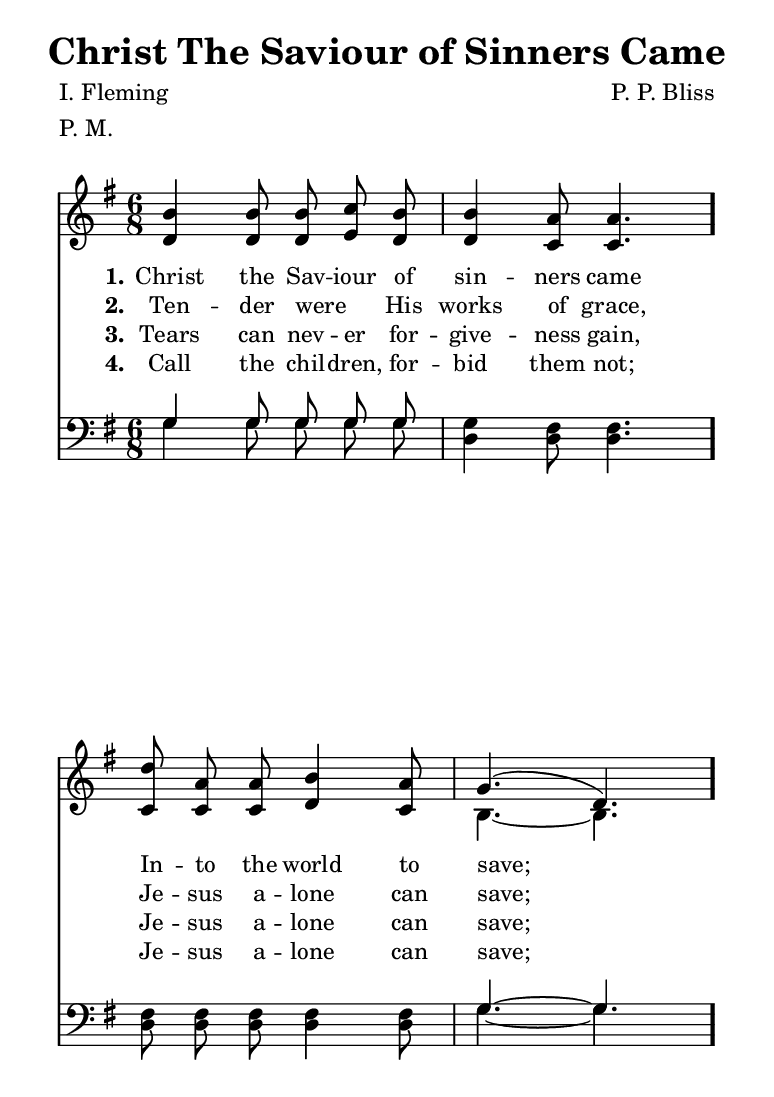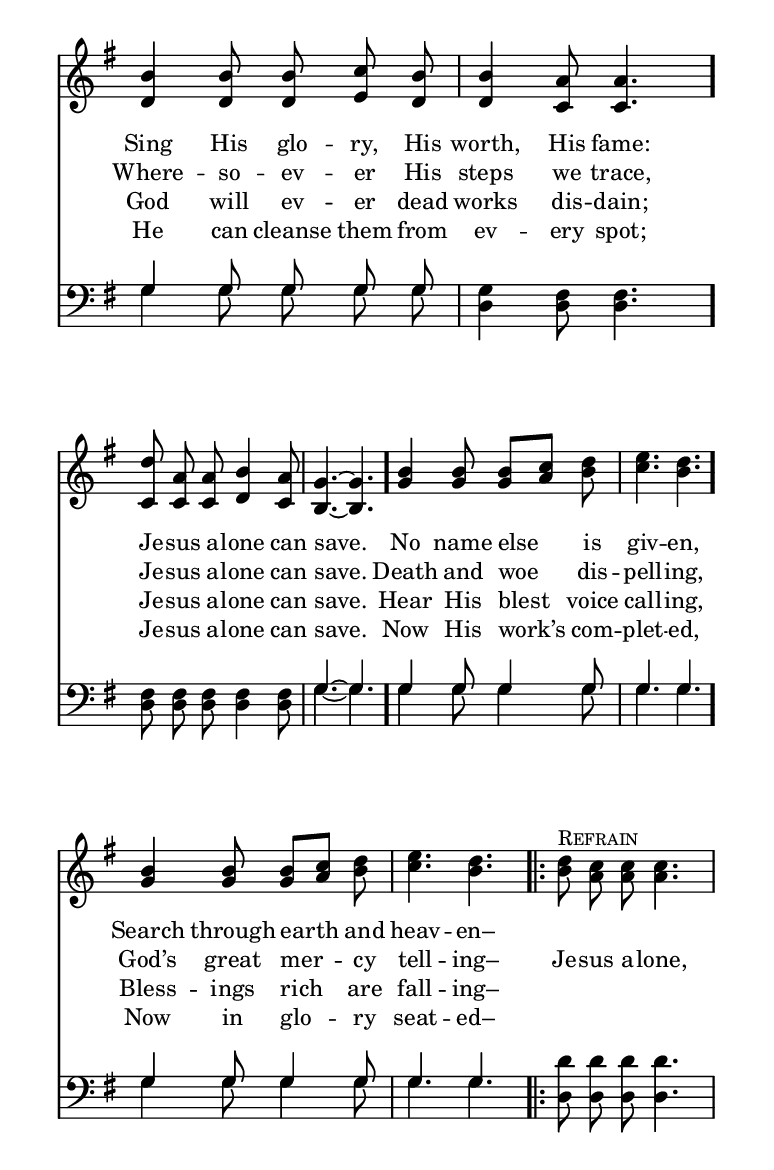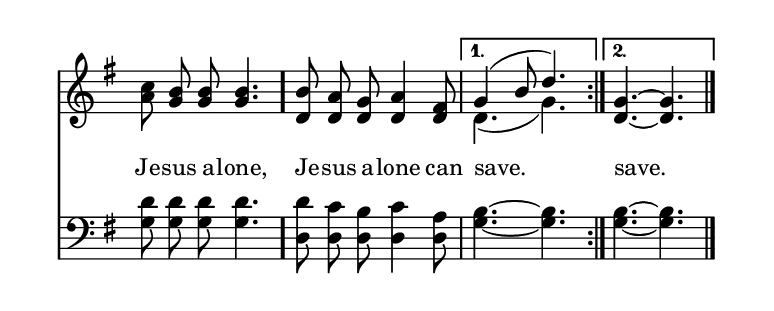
\include "common/global.ily"
\paper {
  \include "common/paper.ily"
}

\header{
  %children
  hymnnumber = "332"
  title = "Christ The Saviour of Sinners Came"
  tunename = "Wonderful Words of Life"
  meter = "P. M."
  poet = "I. Fleming"
  composer = "P. P. Bliss"
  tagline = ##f
}

global = {
  \include "common/overrides.ily"
  \override Staff.TimeSignature.style = #'numbered
  \time 6/8
  \override Score.MetronomeMark.transparent = ##t % hide all fermata changes too
  \tempo 4=80
  \key g \major
  \autoBeamOff
}

patternA = { c4 c8 c c c | c4 c8 c4. }
patternB = { c8 c c c4 c8 | c4. c }
patternC = { c4 c8 c8[ c] c | c4. c }
patternD = { c4 c8 c4 c8 | c4. c }
patternE = { c8 c c c4. }
patternF = { c8 c c c4 c8 }

notesSoprano = {
\global
\relative c'' {

  \changePitch \patternA { b b b c b | b a a }
  \changePitch \patternB { d a a b a | g( d) }
  \changePitch \patternA { b' b b c b | b a a }
  \changePitch \patternB { d a a b a | g ~ g }
  \changePitch \patternC { b b b c d | e d }
  \changePitch \patternC { b b b c d | e d } \bar ".|:-||"

  \repeat volta 2 {
    \changePitch \patternE { d^\markup { \small \caps "Refrain" } c c c | c b b b }
    \changePitch \patternF { b a g a fis | }
  } \alternative {
    { g4( b8 d4.) }
    { g,4. ~ g }
  }

  \bar "|."

}
}

notesAlto = {
\global
\relative e' {

  \changePitch \patternA { d d d e d | d c c }
  \changePitch \patternB { c c c d c | b ~ b }
  \changePitch \patternA { d d d e d | d c c }
  \changePitch \patternB { c c c d c | b ~ b }
  \changePitch \patternC { g' g g a b | c b }
  \changePitch \patternC { g g g a b | c b }

  \repeat volta 2 {
    \changePitch \patternE { b a a a | a g g g }
    \changePitch \patternF { d d d d d | }
  } \alternative {
    { d4.( g) }
    { d4. ~ d }
  }

}
}

notesTenor = {
\global
\relative a {

  \changePitch \patternA { g g g g g | g fis fis }
  \changePitch \patternB { fis fis fis fis fis | g ~ g }
  \changePitch \patternA { g g g g g | g fis fis }
  \changePitch \patternB { fis fis fis fis fis | g ~ g }
  \changePitch \patternD { g g g g | g g }
  \changePitch \patternD { g g g g | g g }

  \repeat volta 2 {
    \changePitch \patternE { d' d d d | d d d d }
    \changePitch \patternF { d c b c a | }
  } \alternative {
    { b4. ~ b }
    { b4. ~ b }
  }

}
}

notesBass = {
\global
\relative f {

  \changePitch \patternA { g g g g g | d d d }
  \changePitch \patternB { d d d d d | g ~ g }
  \changePitch \patternA { g g g g g | d d d }
  \changePitch \patternB { d d d d d | g ~ g }
  \changePitch \patternD { g g g g | g g }
  \changePitch \patternD { g g g g | g g }

  \repeat volta 2 {
    \changePitch \patternE { d d d d | g g g g }
    \changePitch \patternF { d d d d d | }
  } \alternative {
    { g4. ~ g }
    { g4. ~ g }
  }

}
}

Refrain = \lyricmode {

Je -- sus a -- lone, Je -- sus a -- lone, \bar "."
Je -- sus a -- lone can save. %{HIDE>%} save. %{<HIDE%} % \bar "."
%LYRICS Je -- sus a -- lone, Je -- sus a -- lone,
%LYRICS Je -- sus a -- lone can save.

}

wordsA = \lyricmode {
\set stanza = "1."

Christ the Sav -- iour of sin -- ners came \bar "." % original does not have line-end bars
In -- to the world to save; \bar "."
Sing His glo -- ry, His worth, His fame: \bar "."
Je -- sus a -- lone can save. \bar "."
No name else is giv -- en, \bar "."
Search through earth and heav -- en– % \bar "."

}

wordsB = \lyricmode {
\set stanza = "2."

Ten -- der were _ His works of grace,
Je -- sus a -- lone can save;
Where -- so -- ev -- er His steps we trace,
Je -- sus a -- lone can save.
Death and woe dis -- pell -- ing,
God’s great mer -- cy tell -- ing–

\Refrain

}

wordsC = \lyricmode {
\set stanza = "3."

Tears can nev -- er for -- give -- ness gain,
Je -- sus a -- lone can save;
God will ev -- er dead works dis -- dain;
Je -- sus a -- lone can save.
Hear His blest voice call -- ing,
Bless -- ings rich are fall -- ing–

}

wordsD = \lyricmode {
\set stanza = "4."

Call the chil -- dren, for -- bid them not;
Je -- sus a -- lone can save;
He can cleanse them from ev -- ery spot;
Je -- sus a -- lone can save.
Now His work’s com -- plet -- ed,
Now in glo -- ry seat -- ed–

}

\score {
  \context ChoirStaff <<
    \context Staff = upper <<
      \set Staff.autoBeaming = ##f
      \set ChoirStaff.systemStartDelimiter = #'SystemStartBar
      \set ChoirStaff.printPartCombineTexts = ##f
      \partcombine #'(2 . 9) \notesSoprano \notesAlto
      \context NullVoice = sopranos { \voiceOne << \notesSoprano >> }
      \context NullVoice = altos { \voiceTwo << \notesAlto >> }
      \context Lyrics = one   \lyricsto sopranos \wordsA
      \context Lyrics = two   \lyricsto sopranos \wordsB
      \context Lyrics = three \lyricsto sopranos \wordsC
      \context Lyrics = four  \lyricsto sopranos \wordsD
    >>
    \context Staff = men <<
      \set Staff.autoBeaming = ##f
      \clef bass
      \set ChoirStaff.printPartCombineTexts = ##f
      \partcombine #'(2 . 9) \notesTenor \notesBass
      \context NullVoice = tenors { \voiceOne << \notesTenor >> }
      \context NullVoice = basses { \voiceTwo << \notesBass >> }
    >>
  >>
  \layout {
    \include "common/layout.ily"
  }
}

\score {
  \unfoldRepeats \context ChoirStaff <<
    \context Staff = upper <<
      \context Voice = sopranos { \voiceOne << \notesSoprano >> }
      \context Voice = altos { \voiceTwo << \notesAlto >> }
    >>
    \context Staff = men <<
      \context Voice = tenors { \voiceOne << \notesTenor >> }
      \context Voice = basses { \voiceTwo << \notesBass >> }
    >>
  >>
  \midi{
    \include "common/midi.ily"
  }
}

\version "2.19.49"  % necessary for upgrading to future LilyPond versions.

% vi:set et ts=2 sw=2 ai nocindent syntax=lilypond:
